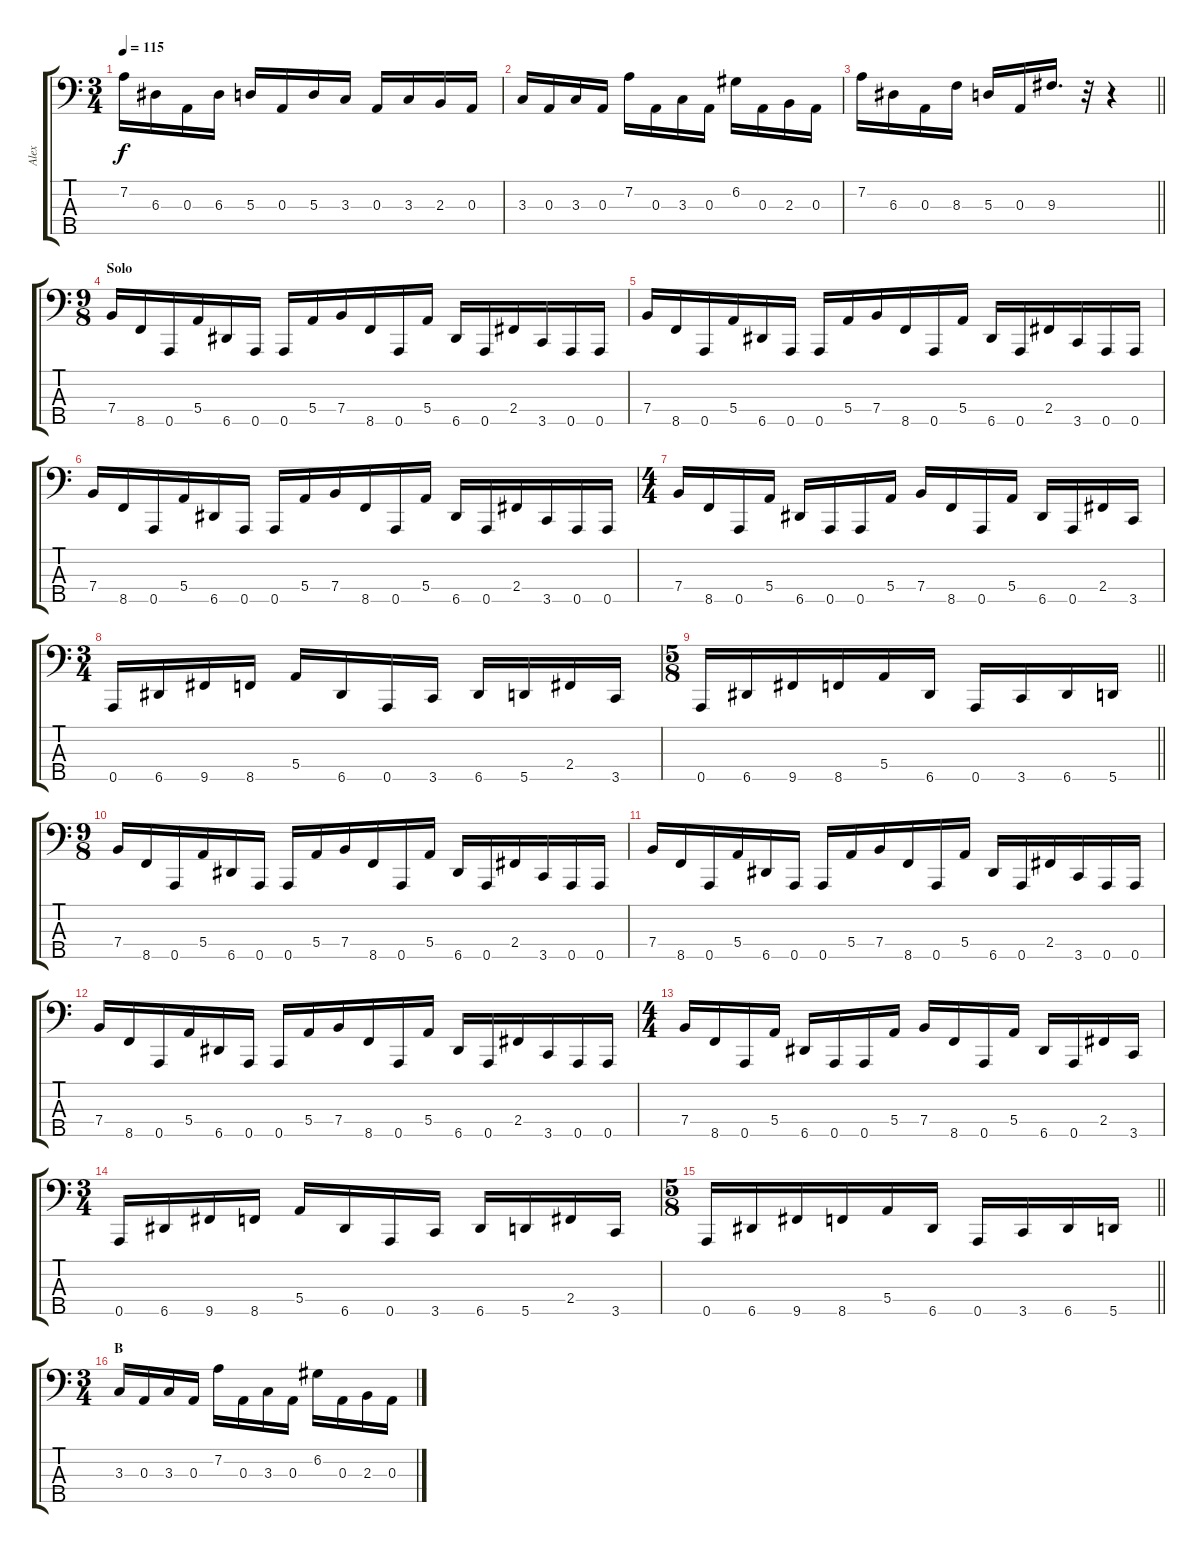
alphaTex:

\track ("Alex" "Alex") {instrument electricbassfinger}
\staff {score tabs}
\tuning (G2 D2 A1 E1 A0) {hide}
\ts (3 4)
\tempo 115
\clef f4
\ks c
7.2.16{dy f} 6.3.16 0.3.16 6.3.16 5.3.16 0.3.16 5.3.16 3.3.16 0.3.16 3.3.16 2.3.16 0.3.16 |
3.3.16 0.3.16 3.3.16 0.3.16 7.2.16 0.3.16 3.3.16 0.3.16 6.2.16 0.3.16 2.3.16 0.3.16 |
\barLineRight lightlight
7.2.16 6.3.16 0.3.16 8.3.16 5.3.16 0.3.16 9.3.16{d} r.32 r.4 |
\ts (9 8)
\section ("" "Solo")
7.4.16 8.5.16 0.5.16 5.4.16 6.5.16 0.5.16 0.5.16 5.4.16 7.4.16 8.5.16 0.5.16 5.4.16 6.5.16 0.5.16 2.4.16 3.5.16 0.5.16 0.5.16 |
7.4.16 8.5.16 0.5.16 5.4.16 6.5.16 0.5.16 0.5.16 5.4.16 7.4.16 8.5.16 0.5.16 5.4.16 6.5.16 0.5.16 2.4.16 3.5.16 0.5.16 0.5.16 |
7.4.16 8.5.16 0.5.16 5.4.16 6.5.16 0.5.16 0.5.16 5.4.16 7.4.16 8.5.16 0.5.16 5.4.16 6.5.16 0.5.16 2.4.16 3.5.16 0.5.16 0.5.16 |
\ts (4 4)
7.4.16 8.5.16 0.5.16 5.4.16 6.5.16 0.5.16 0.5.16 5.4.16 7.4.16 8.5.16 0.5.16 5.4.16 6.5.16 0.5.16 2.4.16 3.5.16 |
\ts (3 4)
0.5.16 6.5.16 9.5.16 8.5.16 5.4.16 6.5.16 0.5.16 3.5.16 6.5.16 5.5.16 2.4.16 3.5.16 |
\ts (5 8)
\barLineRight lightlight
0.5.16 6.5.16 9.5.16 8.5.16 5.4.16 6.5.16 0.5.16 3.5.16 6.5.16 5.5.16 |
\ts (9 8)
7.4.16 8.5.16 0.5.16 5.4.16 6.5.16 0.5.16 0.5.16 5.4.16 7.4.16 8.5.16 0.5.16 5.4.16 6.5.16 0.5.16 2.4.16 3.5.16 0.5.16 0.5.16 |
7.4.16 8.5.16 0.5.16 5.4.16 6.5.16 0.5.16 0.5.16 5.4.16 7.4.16 8.5.16 0.5.16 5.4.16 6.5.16 0.5.16 2.4.16 3.5.16 0.5.16 0.5.16 |
7.4.16 8.5.16 0.5.16 5.4.16 6.5.16 0.5.16 0.5.16 5.4.16 7.4.16 8.5.16 0.5.16 5.4.16 6.5.16 0.5.16 2.4.16 3.5.16 0.5.16 0.5.16 |
\ts (4 4)
7.4.16 8.5.16 0.5.16 5.4.16 6.5.16 0.5.16 0.5.16 5.4.16 7.4.16 8.5.16 0.5.16 5.4.16 6.5.16 0.5.16 2.4.16 3.5.16 |
\ts (3 4)
0.5.16 6.5.16 9.5.16 8.5.16 5.4.16 6.5.16 0.5.16 3.5.16 6.5.16 5.5.16 2.4.16 3.5.16 |
\ts (5 8)
\barLineRight lightlight
0.5.16 6.5.16 9.5.16 8.5.16 5.4.16 6.5.16 0.5.16 3.5.16 6.5.16 5.5.16 |
\ts (3 4)
\section ("" "B")
3.3.16 0.3.16 3.3.16 0.3.16 7.2.16 0.3.16 3.3.16 0.3.16 6.2.16 0.3.16 2.3.16 0.3.16
